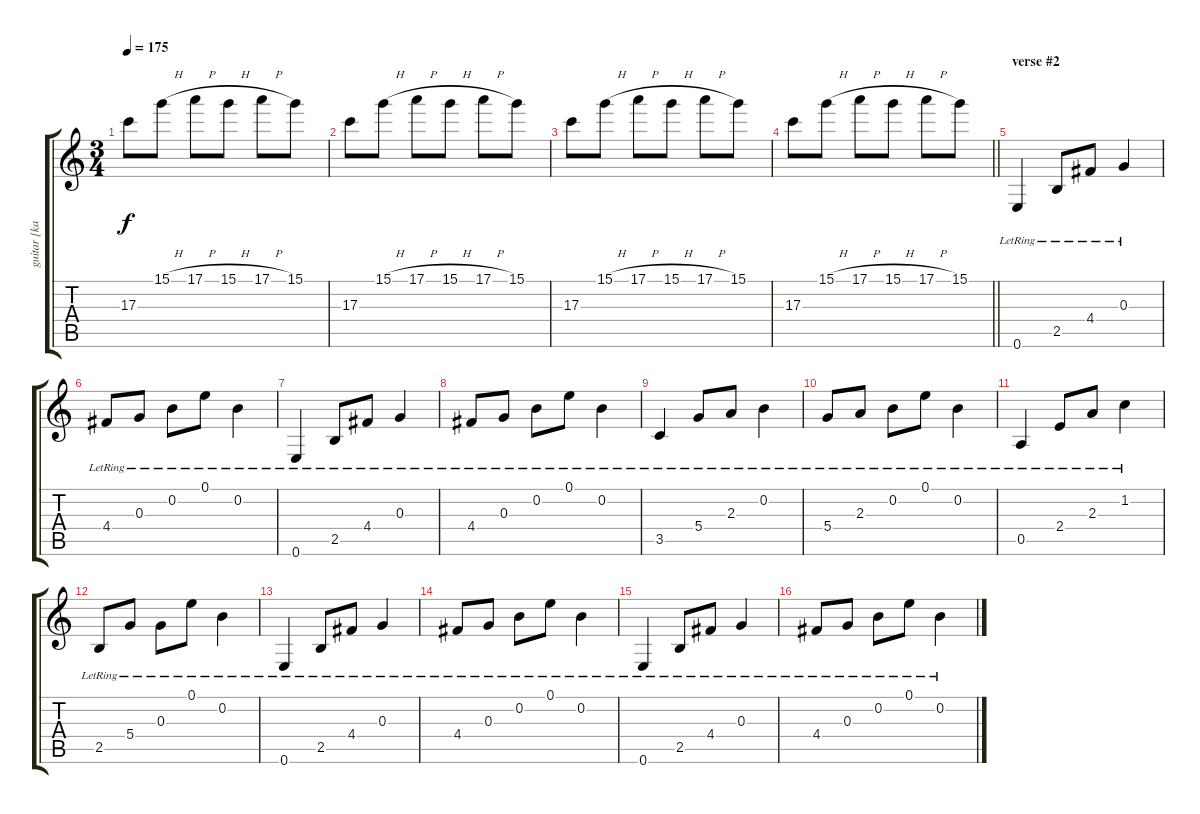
\track ("guitar [karukan]" "guitar [ka") {instrument overdrivenguitar}
\staff {score tabs}
\tuning (E4 B3 G3 D3 A2 E2) {hide}
\ts (3 4)
\tempo 175
\clef g2
\ks c
17.3.8{dy f} 15.1{h}.8 17.1{h}.8 15.1{h}.8 17.1{h}.8 15.1.8 |
17.3.8 15.1{h}.8 17.1{h}.8 15.1{h}.8 17.1{h}.8 15.1.8 |
17.3.8 15.1{h}.8 17.1{h}.8 15.1{h}.8 17.1{h}.8 15.1.8 |
\barLineRight lightlight
17.3.8 15.1{h}.8 17.1{h}.8 15.1{h}.8 17.1{h}.8 15.1.8 |
\section ("" "verse #2")
0.6{lr}.4{instrument electricguitarclean} 2.5{lr}.8 4.4{lr}.8 0.3{lr}.4 |
4.4{lr}.8 0.3{lr}.8 0.2{lr}.8 0.1{lr}.8 0.2{lr}.4 |
0.6{lr}.4 2.5{lr}.8 4.4{lr}.8 0.3{lr}.4 |
4.4{lr}.8 0.3{lr}.8 0.2{lr}.8 0.1{lr}.8 0.2{lr}.4 |
3.5{lr}.4 5.4{lr}.8 2.3{lr}.8 0.2{lr}.4 |
5.4{lr}.8 2.3{lr}.8 0.2{lr}.8 0.1{lr}.8 0.2{lr}.4 |
0.5{lr}.4 2.4{lr}.8 2.3{lr}.8 1.2{lr}.4 |
2.5{lr}.8 5.4{lr}.8 0.3{lr}.8 0.1{lr}.8 0.2{lr}.4 |
0.6{lr}.4 2.5{lr}.8 4.4{lr}.8 0.3{lr}.4 |
4.4{lr}.8 0.3{lr}.8 0.2{lr}.8 0.1{lr}.8 0.2{lr}.4 |
0.6{lr}.4 2.5{lr}.8 4.4{lr}.8 0.3{lr}.4 |
4.4{lr}.8 0.3{lr}.8 0.2{lr}.8 0.1{lr}.8 0.2{lr}.4
